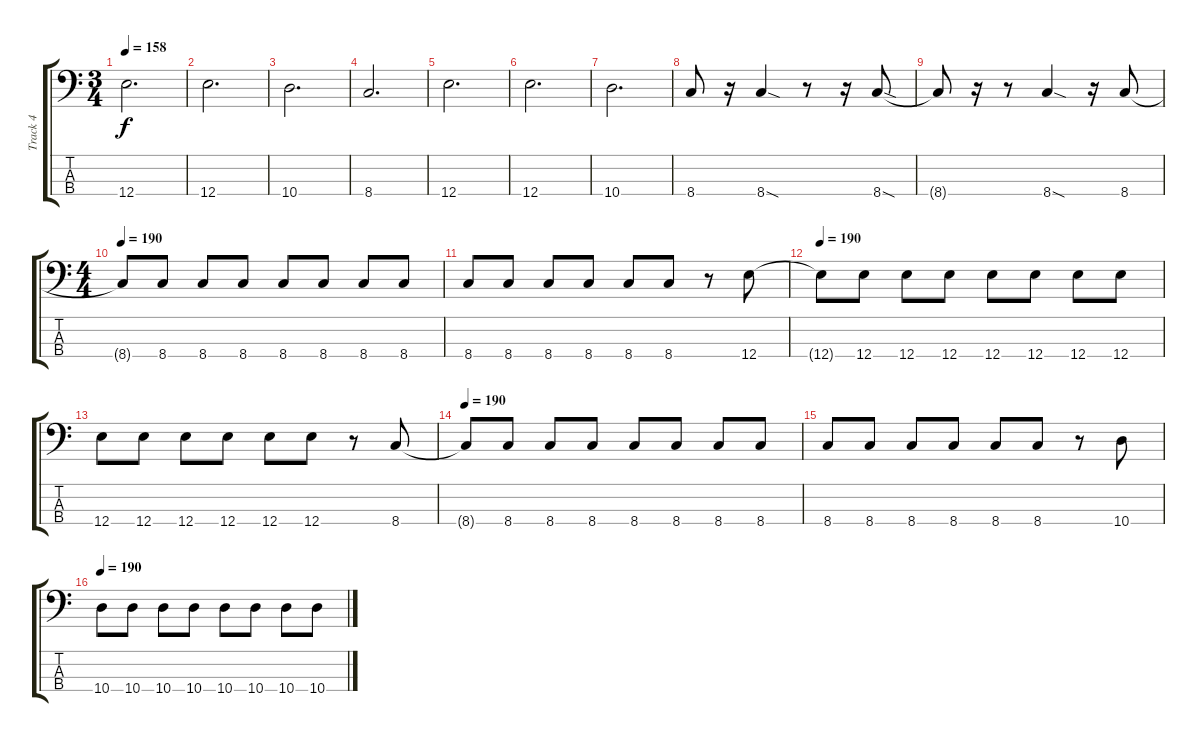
\track ("Track 4" "Track 4") {instrument electricbasspick}
\staff {score tabs}
\tuning (G2 D2 A1 E1) {hide}
\ts (3 4)
\tempo 158
\clef f4
\ks c
12.4.2{d dy f} |
12.4.2{d} |
10.4.2{d} |
8.4.2{d} |
12.4.2{d} |
12.4.2{d} |
10.4.2{d} |
8.4.8 r.16 8.4{sod}.4 r.8 r.16 8.4{sod}.8 |
8.4{t}.8 r.16 r.8 8.4{sod}.4 r.16 8.4.8 |
\ts (4 4)
\tempo 190
8.4{t}.8 8.4.8 8.4.8 8.4.8 8.4.8 8.4.8 8.4.8 8.4.8 |
8.4.8 8.4.8 8.4.8 8.4.8 8.4.8 8.4.8 r.8 12.4.8 |
\tempo 190
12.4{t}.8 12.4.8 12.4.8 12.4.8 12.4.8 12.4.8 12.4.8 12.4.8 |
12.4.8 12.4.8 12.4.8 12.4.8 12.4.8 12.4.8 r.8 8.4.8 |
\tempo 190
8.4{t}.8 8.4.8 8.4.8 8.4.8 8.4.8 8.4.8 8.4.8 8.4.8 |
8.4.8 8.4.8 8.4.8 8.4.8 8.4.8 8.4.8 r.8 10.4.8 |
\tempo 190
10.4.8 10.4.8 10.4.8 10.4.8 10.4.8 10.4.8 10.4.8 10.4.8
